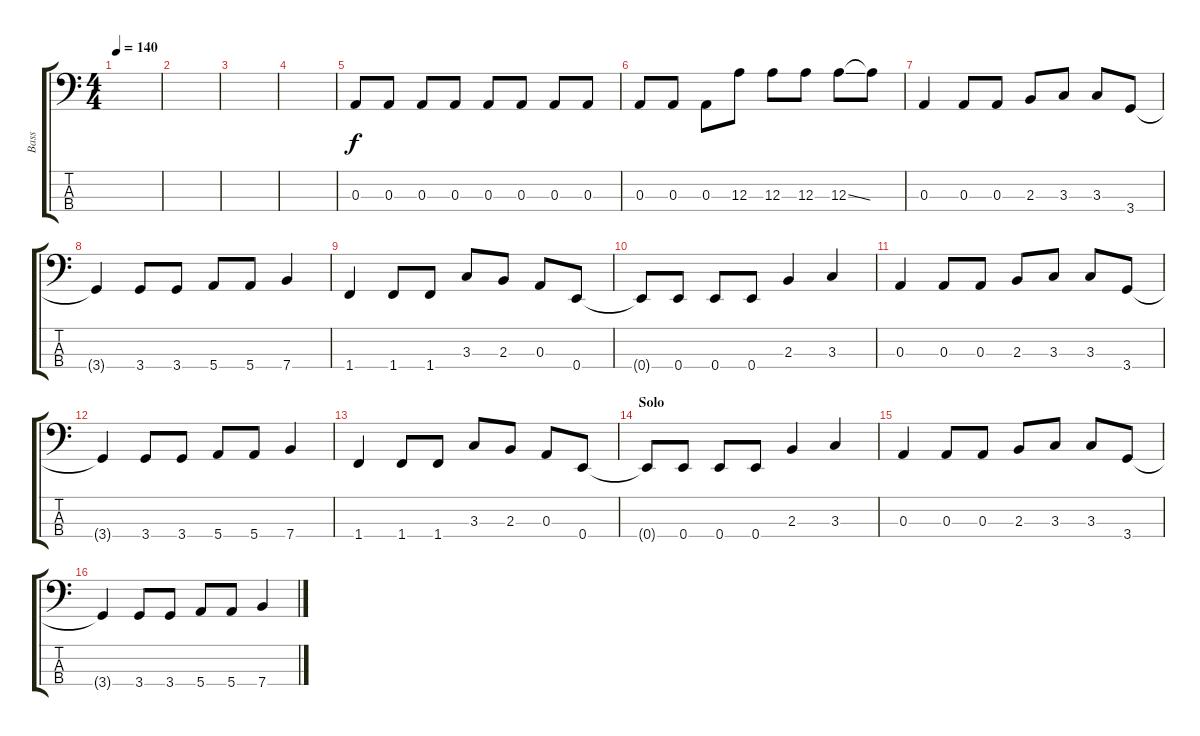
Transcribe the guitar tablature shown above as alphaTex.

\track ("Bass" "Bass") {instrument electricbasspick}
\staff {score tabs}
\tuning (G2 D2 A1 E1) {hide}
\ts (4 4)
\tempo 140
\clef f4
\ks c
|
|
|
|
0.3.8 0.3.8 0.3.8 0.3.8 0.3.8 0.3.8 0.3.8 0.3.8 |
0.3.8 0.3.8 0.3.8 12.3.8 12.3.8 12.3.8 12.3{ss}.8 12.3{t}.8 |
0.3.4 0.3.8 0.3.8 2.3.8 3.3.8 3.3.8 3.4.8 |
3.4{t}.4 3.4.8 3.4.8 5.4.8 5.4.8 7.4.4 |
1.4.4 1.4.8 1.4.8 3.3.8 2.3.8 0.3.8 0.4.8 |
0.4{t}.8 0.4.8 0.4.8 0.4.8 2.3.4 3.3.4 |
0.3.4 0.3.8 0.3.8 2.3.8 3.3.8 3.3.8 3.4.8 |
3.4{t}.4 3.4.8 3.4.8 5.4.8 5.4.8 7.4.4 |
1.4.4 1.4.8 1.4.8 3.3.8 2.3.8 0.3.8 0.4.8 |
\section ("" "Solo")
0.4{t}.8 0.4.8 0.4.8 0.4.8 2.3.4 3.3.4 |
0.3.4 0.3.8 0.3.8 2.3.8 3.3.8 3.3.8 3.4.8 |
3.4{t}.4 3.4.8 3.4.8 5.4.8 5.4.8 7.4.4
